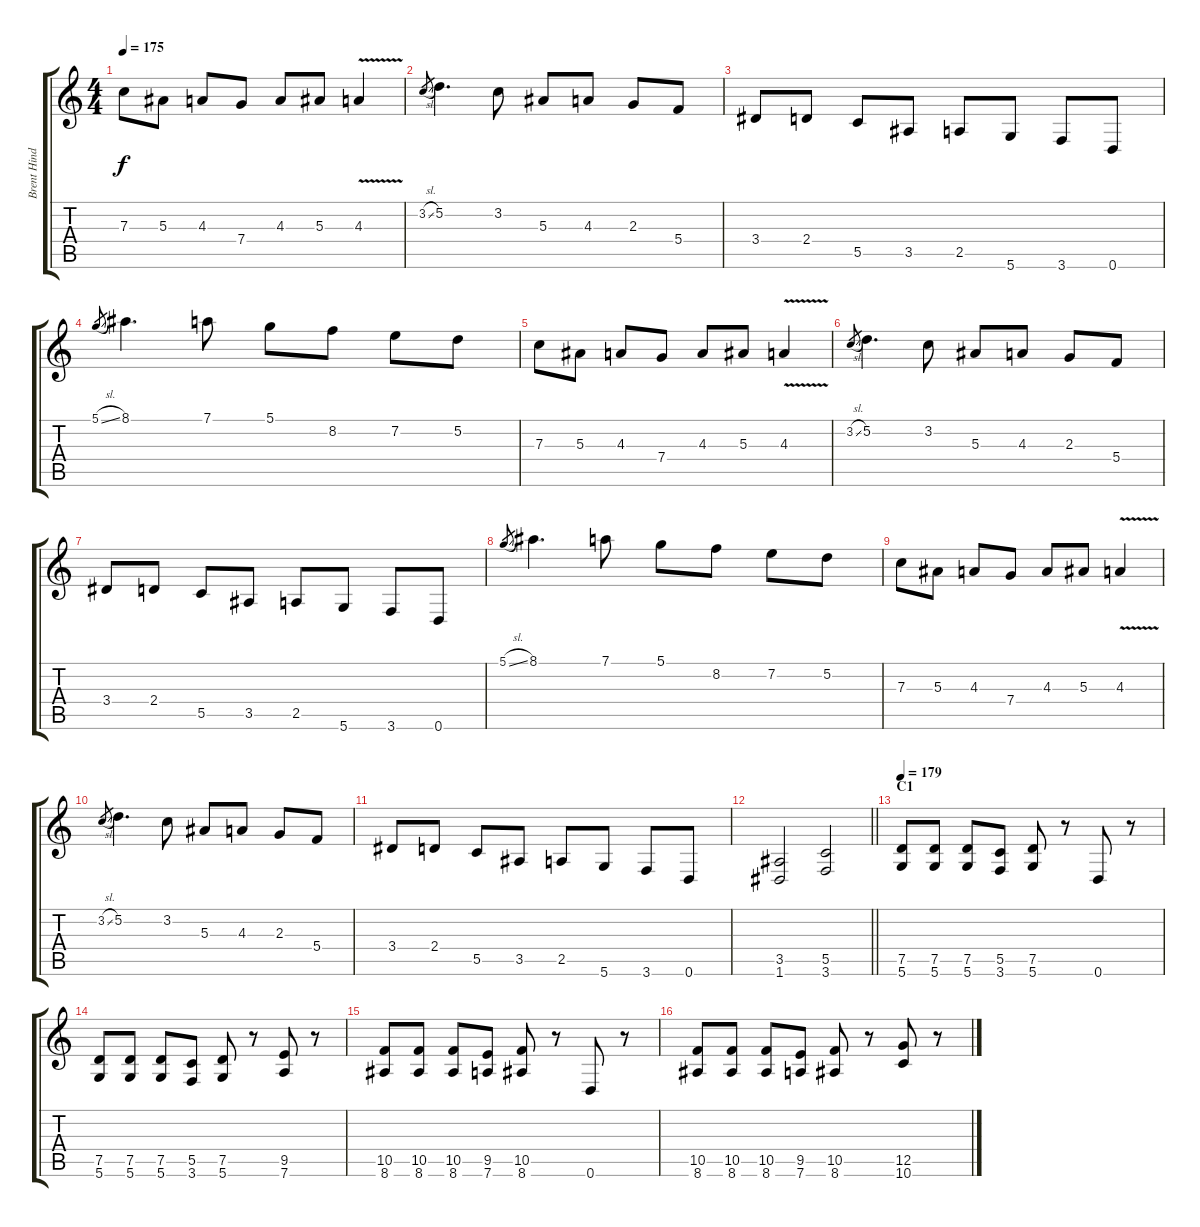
\track ("Brent Hinds" "Brent Hind") {instrument overdrivenguitar}
\staff {score tabs}
\tuning (D4 A3 F3 C3 G2 D2) {hide}
\ts (4 4)
\tempo 175
\clef g2
\ks c
7.3.8{dy f} 5.3.8 4.3.8 7.4.8 4.3.8 5.3.8 4.3{v}.4 |
3.2{sl}.8{gr} 5.2.4{d} 3.2.8 5.3.8 4.3.8 2.3.8 5.4.8 |
3.4.8 2.4.8 5.5.8 3.5.8 2.5.8 5.6.8 3.6.8 0.6.8 |
5.1{sl}.8{gr} 8.1.4{d} 7.1.8 5.1.8 8.2.8 7.2.8 5.2.8 |
7.3.8 5.3.8 4.3.8 7.4.8 4.3.8 5.3.8 4.3{v}.4 |
3.2{sl}.8{gr} 5.2.4{d} 3.2.8 5.3.8 4.3.8 2.3.8 5.4.8 |
3.4.8 2.4.8 5.5.8 3.5.8 2.5.8 5.6.8 3.6.8 0.6.8 |
5.1{sl}.8{gr} 8.1.4{d} 7.1.8 5.1.8 8.2.8 7.2.8 5.2.8 |
7.3.8 5.3.8 4.3.8 7.4.8 4.3.8 5.3.8 4.3{v}.4 |
3.2{sl}.8{gr} 5.2.4{d} 3.2.8 5.3.8 4.3.8 2.3.8 5.4.8 |
3.4.8 2.4.8 5.5.8 3.5.8 2.5.8 5.6.8 3.6.8 0.6.8 |
\barLineRight lightlight
(3.5 1.6).2 (5.5 3.6).2 |
\section ("" "C1")
\tempo 179
(7.5 5.6).8 (7.5 5.6).8 (7.5 5.6).8 (5.5 3.6).8 (7.5 5.6).8 r.8 0.6.8 r.8 |
(7.5 5.6).8 (7.5 5.6).8 (7.5 5.6).8 (5.5 3.6).8 (7.5 5.6).8 r.8 (9.5 7.6).8 r.8 |
(10.5 8.6).8 (10.5 8.6).8 (10.5 8.6).8 (9.5 7.6).8 (10.5 8.6).8 r.8 0.6.8 r.8 |
(10.5 8.6).8 (10.5 8.6).8 (10.5 8.6).8 (9.5 7.6).8 (10.5 8.6).8 r.8 (12.5 10.6).8 r.8
